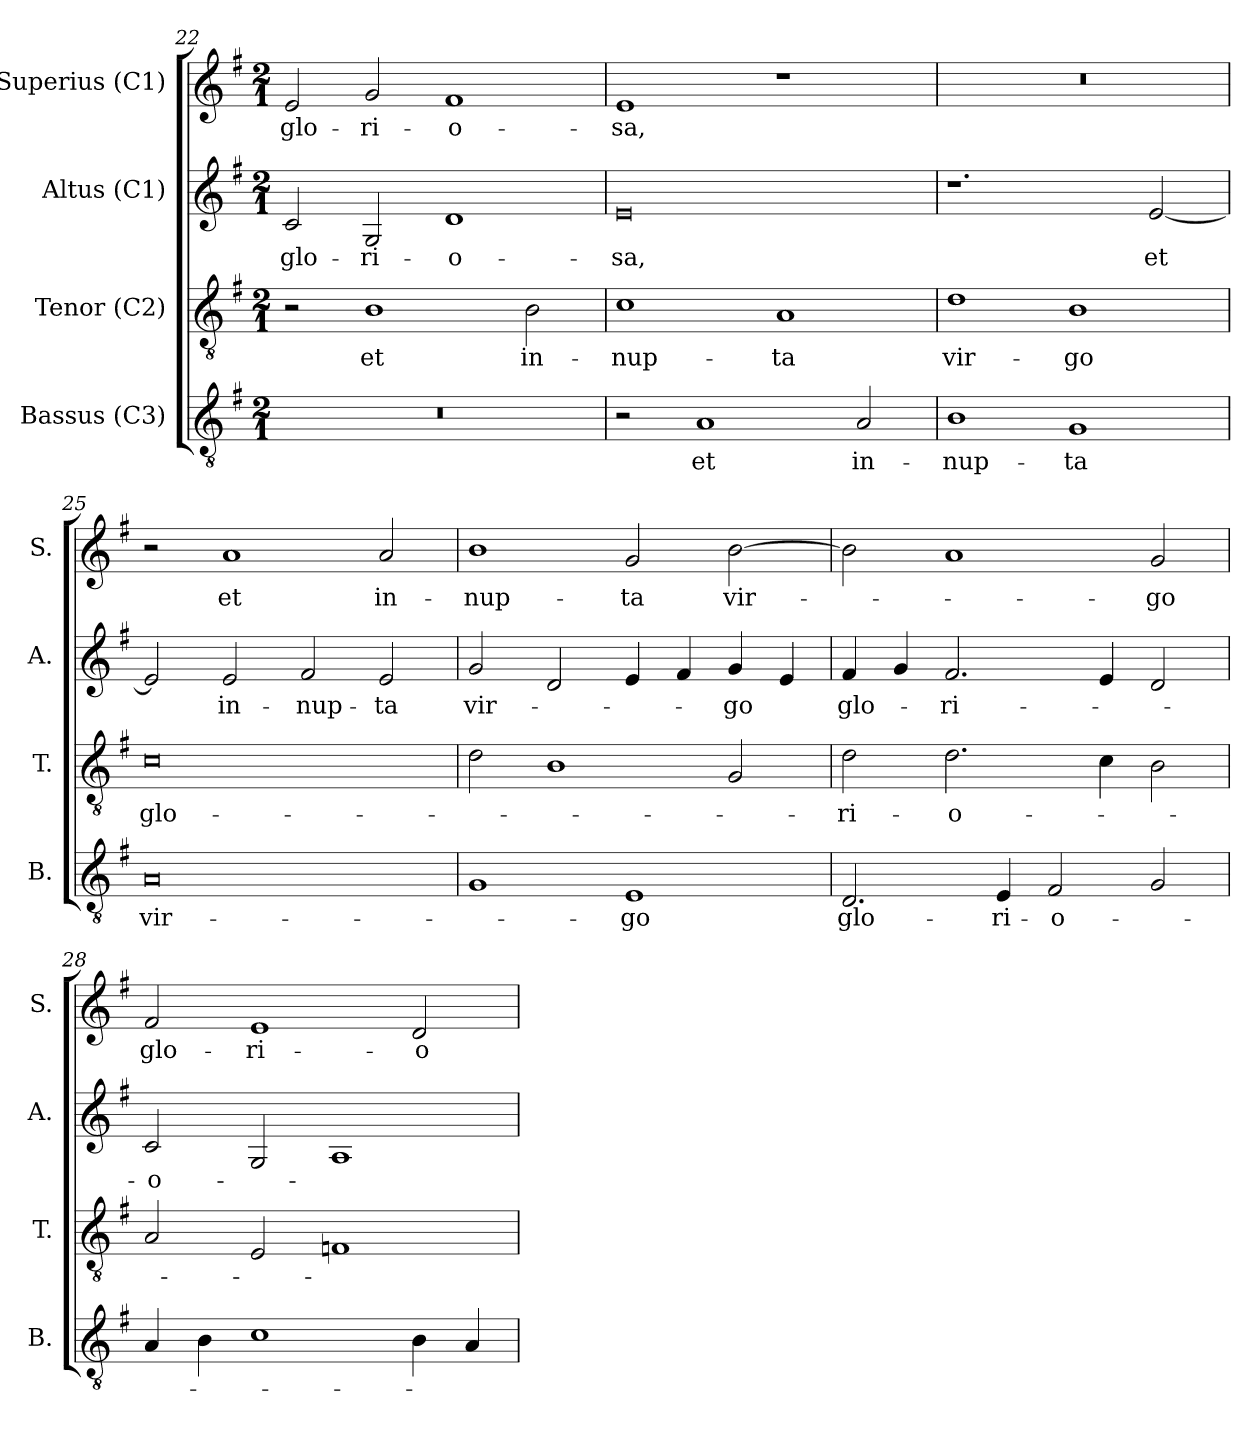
**kern	**text	**kern	**text	**kern	**text	**kern	**text
*part4	*part4	*part3	*part3	*part2	*part2	*part1	*part1
*staff4	*staff4	*staff3	*staff3	*staff2	*staff2	*staff1	*staff1
*I"Bassus (C3)	*	*I"Tenor (C2)	*	*I"Altus (C1)	*	*I"Superius (C1)	*
*I'B.	*	*I'T.	*	*I'A.	*	*I'S.	*
*clefGv2	*	*clefGv2	*	*clefG2	*	*clefG2	*
*	*	*ITrd7c12	*	*ITrd7c12	*	*	*
*k[f#]	*	*k[f#]	*	*k[f#]	*	*k[f#]	*
*G:	*	*G:	*	*G:	*	*G:	*
*M2/1	*	*M2/1	*	*M2/1	*	*M2/1	*
=22	=22	=22	=22	=22	=22	=22	=22
!LO:N:vis=1	!	!	!	!	!	!	!
!	!	!	!	!	!LO:LY:b:color=#000000	!	!
!	!	!	!	!	!	!	!LO:LY:b:color=#000000
0r	.	2r	.	2Ci/	glo-	2ei/	glo-
!	!	!	!LO:LY:b:color=#000000	!	!	!	!
!	!	!	!	!	!LO:LY:b:color=#000000	!	!
!	!	!	!	!	!	!	!LO:LY:b:color=#000000
.	.	1BBi	et	2GGi/	-ri-	2gi/	-ri-
!	!	!	!	!	!LO:LY:b:color=#000000	!	!
!	!	!	!	!	!	!	!LO:LY:b:color=#000000
.	.	.	.	1Di	-o-	1f#i	-o-
!	!	!	!LO:LY:b:color=#000000	!	!	!	!
.	.	2BBi\	in-	.	.	.	.
!!LO:LB:g=z
=23	=23	=23	=23	=23	=23	=23	=23
!	!	!	!LO:LY:b:color=#000000	!	!	!	!
!	!	!	!	!	!LO:LY:b:color=#000000	!	!
!	!	!	!	!	!	!	!LO:LY:b:color=#000000
2r	.	1Ci	-nup-	0Ei	-sa,	1ei	-sa,
!	!LO:LY:b:color=#000000	!	!	!	!	!	!
1Ai	et	.	.	.	.	.	.
!	!	!	!LO:LY:b:color=#000000	!	!	!	!
.	.	1AAi	-ta	.	.	1r	.
!	!LO:LY:b:color=#000000	!	!	!	!	!	!
2Ai/	in-	.	.	.	.	.	.
=24	=24	=24	=24	=24	=24	=24	=24
!	!LO:LY:b:color=#000000	!	!	!	!	!	!
!	!	!	!LO:LY:b:color=#000000	!	!	!LO:N:vis=1	!
1Bi	-nup-	1Di	vir-	1.r	.	0r	.
!	!LO:LY:b:color=#000000	!	!	!	!	!	!
!	!	!	!LO:LY:b:color=#000000	!	!	!	!
1Gi	-ta	1BBi	-go	.	.	.	.
!	!	!	!	!	!LO:LY:b:color=#000000	!	!
.	.	.	.	[2Ei/	et	.	.
=25	=25	=25	=25	=25	=25	=25	=25
!	!LO:LY:b:color=#000000	!	!	!	!	!	!
!	!	!	!LO:LY:b:color=#000000	!	!	!	!
0Ai	vir-	0Ci	glo-	2Ei/]	.	2r	.
!	!	!	!	!	!LO:LY:b:color=#000000	!	!
!	!	!	!	!	!	!	!LO:LY:b:color=#000000
.	.	.	.	2Ei/	in-	1ai	et
!	!	!	!	!	!LO:LY:b:color=#000000	!	!
.	.	.	.	2F#i/	-nup-	.	.
!	!	!	!	!	!LO:LY:b:color=#000000	!	!
!	!	!	!	!	!	!	!LO:LY:b:color=#000000
.	.	.	.	2Ei/	-ta	2ai/	in-
=26	=26	=26	=26	=26	=26	=26	=26
!	!	!	!	!	!LO:LY:b:color=#000000	!	!
!	!	!	!	!	!	!	!LO:LY:b:color=#000000
1Gi	.	2Di\	.	2Gi/	vir-	1bi	-nup-
.	.	1BBi	.	2Di/	.	.	.
!	!LO:LY:b:color=#000000	!	!	!	!	!	!
!	!	!	!	!	!	!	!LO:LY:b:color=#000000
1Ei	-go	.	.	4Ei/	.	2gi/	-ta
.	.	.	.	4F#i/	.	.	.
!	!	!	!	!	!LO:LY:b:color=#000000	!	!
!	!	!	!	!	!	!	!LO:LY:b:color=#000000
.	.	2GGi/	.	4Gi/	-go	[2bi\	vir-
.	.	.	.	4Ei/	.	.	.
!!LO:LB:g=z
=27	=27	=27	=27	=27	=27	=27	=27
!	!LO:LY:b:color=#000000	!	!	!	!	!	!
!	!	!	!LO:LY:b:color=#000000	!	!	!	!
!	!	!	!	!	!LO:LY:b:color=#000000	!	!
2.Di/	glo-	2Di\	-ri-	4F#i/	glo-	2bi\]	.
.	.	.	.	4Gi/	.	.	.
!	!	!	!LO:LY:b:color=#000000	!	!	!	!
!	!	!	!	!	!LO:LY:b:color=#000000	!	!
.	.	2.Di\	-o-	2.F#i/	-ri-	1ai	.
!	!LO:LY:b:color=#000000	!	!	!	!	!	!
4Ei/	-ri-	.	.	.	.	.	.
!	!LO:LY:b:color=#000000	!	!	!	!	!	!
2F#i/	-o-	.	.	.	.	.	.
.	.	4Ci\	.	4Ei/	.	.	.
!	!	!	!	!	!	!	!LO:LY:b:color=#000000
2Gi/	.	2BBi\	.	2Di/	.	2gi/	-go
=28	=28	=28	=28	=28	=28	=28	=28
!	!	!	!	!	!LO:LY:b:color=#000000	!	!
!	!	!	!	!	!	!	!LO:LY:b:color=#000000
4Ai/	.	2AAi/	.	2Ci/	-o-	2f#i/	glo-
4Bi\	.	.	.	.	.	.	.
!	!	!	!	!	!	!	!LO:LY:b:color=#000000
1ci	.	2EEi/	.	2GGi/	.	1ei	-ri-
.	.	1FFni	.	1AAi	.	.	.
!	!	!	!	!	!	!	!LO:LY:b:color=#000000
4Bi\	.	.	.	.	.	2di/	-o-
4Ai/	.	.	.	.	.	.	.
=	=	=	=	=	=	=	=
*-	*-	*-	*-	*-	*-	*-	*-
